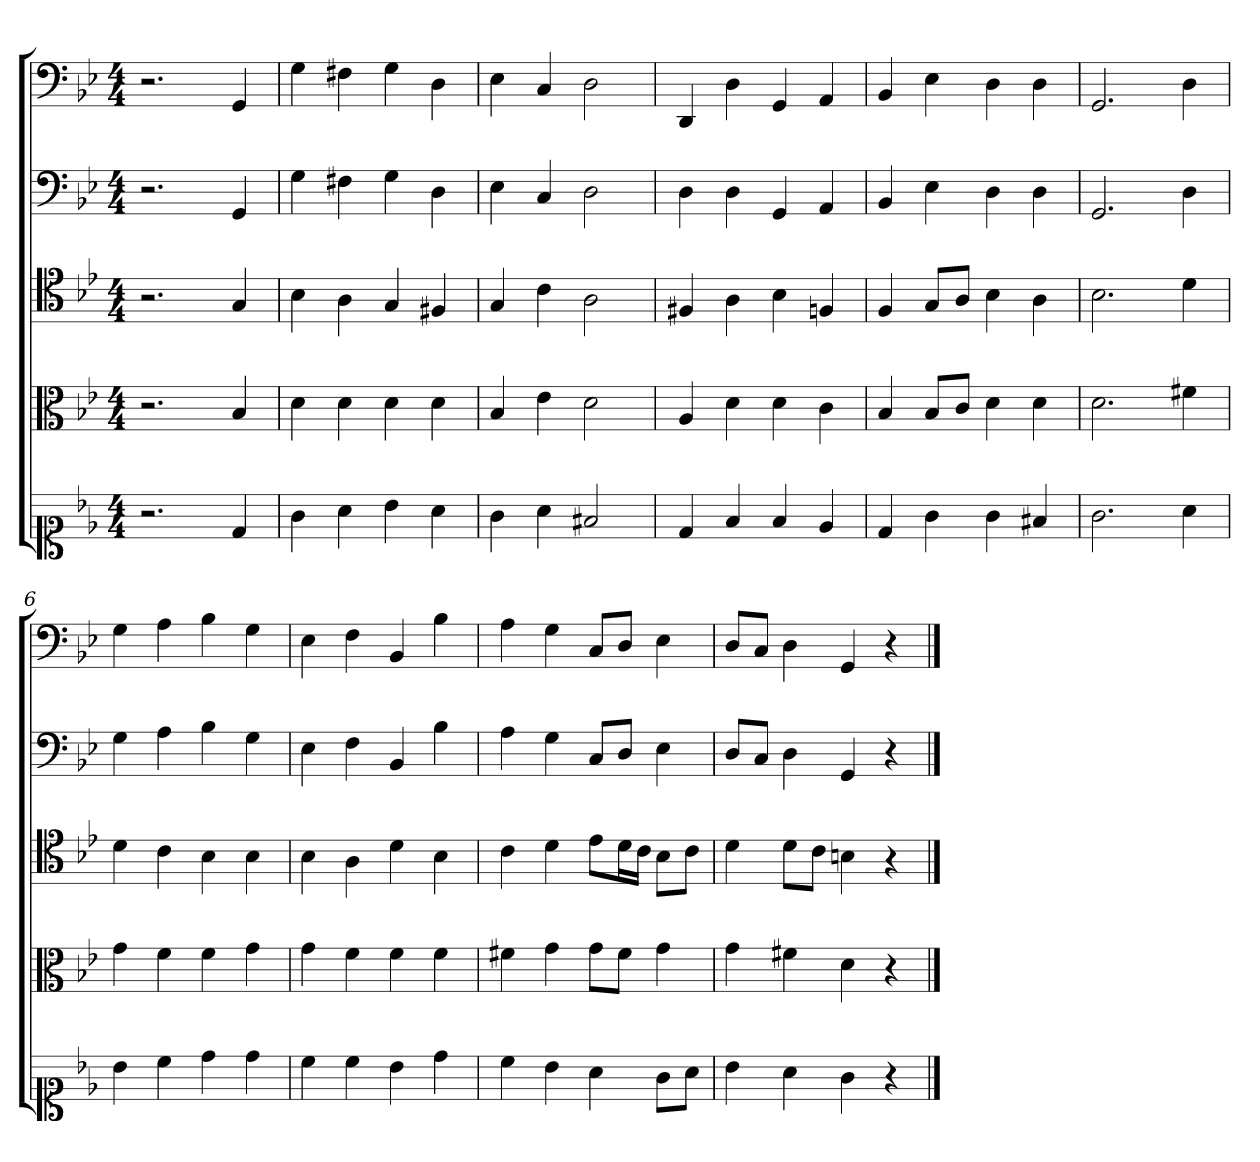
**kern	**kern	**kern	**kern	**kern
*part5	*part4	*part3	*part2	*part1
*staff5	*staff4	*staff3	*staff2	*staff1
*clefC1	*clefC3	*clefC4	*clefF4	*clefF4
*k[b-e-]	*k[b-e-]	*k[b-e-]	*k[b-e-]	*k[b-e-]
*g:	*g:	*g:	*g:	*g:
*M4/4	*M4/4	*M4/4	*M4/4	*M4/4
=	=	=	=	=
2.r	2.r	2.r	2.r	2.r
4d	4B-	4G	4GG	4GG
=1	=1	=1	=1	=1
4g	4d	4B-	4G	4G
4a	4d	4A	4F#X	4F#X
4b-	4d	4G	4G	4G
4a	4d	4F#X	4D	4D
=2	=2	=2	=2	=2
4g	4B-	4G	4E-	4E-
4a	4e-	4c	4C	4C
2f#X	2d	2A	2D	2D
=3	=3	=3	=3	=3
4d	4A	4F#X	4D	4DD
4f	4d	4A	4D	4D
4f	4d	4B-	4GG	4GG
4e-	4c	4Fn	4AA	4AA
=4	=4	=4	=4	=4
4d	4B-	4F	4BB-	4BB-
4g	8B-/L	8G/L	4E-	4E-
.	8c/J	8A/J	.	.
4g	4d	4B-	4D	4D
4f#X	4d	4A	4D	4D
=5	=5	=5	=5	=5
2.g	2.d	2.B-	2.GG	2.GG
4a	4f#X	4d	4D	4D
=6	=6	=6	=6	=6
4b-	4g	4d	4G	4G
4cc	4f	4c	4A	4A
4dd	4f	4B-	4B-	4B-
4dd	4g	4B-	4G	4G
=7	=7	=7	=7	=7
4cc	4g	4B-	4E-	4E-
4cc	4f	4A	4F	4F
4b-	4f	4d	4BB-	4BB-
4dd	4f	4B-	4B-	4B-
=8	=8	=8	=8	=8
4cc	4f#X	4c	4A	4A
4b-	4g	4d	4G	4G
4a	8g\L	8e-\L	8C/L	8C/L
.	8f#\J	16d\L	8D/J	8D/J
.	.	16c\JJ	.	.
8g\L	4g	8B-\L	4E-	4E-
8a\J	.	8c\J	.	.
=9	=9	=9	=9	=9
4b-	4g	4d	8D/L	8D/L
.	.	.	8C/J	8C/J
4a	4f#X	8d\L	4D	4D
.	.	8c\J	.	.
4g	4d	4Bn	4GG	4GG
4r	4r	4r	4r	4r
==	==	==	==	==
*-	*-	*-	*-	*-
